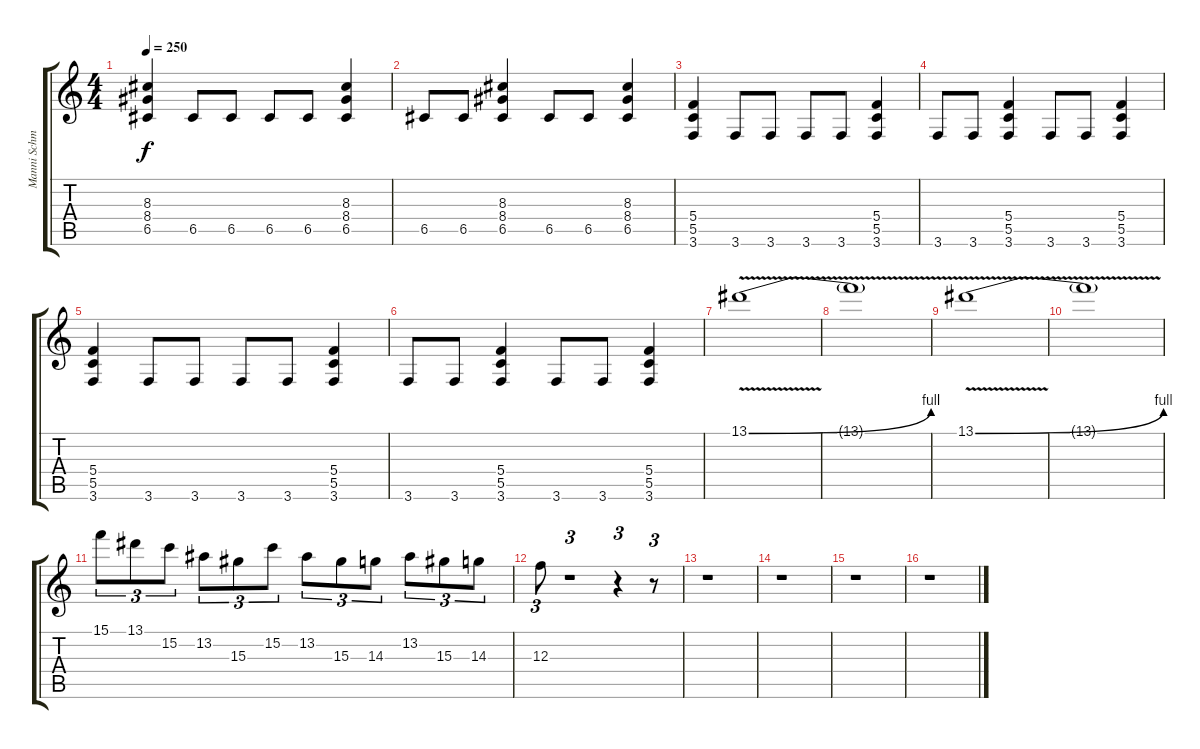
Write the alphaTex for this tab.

\track ("Manni Schmidt (Solista & Rítmica)" "Manni Schm") {instrument overdrivenguitar}
\staff {score tabs}
\tuning (D4 A3 F3 C3 G2 D2) {hide}
\ts (4 4)
\tempo 250
\clef g2
\ks c
(8.3 8.4 6.5).4{dy f} 6.5.8 6.5.8 6.5.8 6.5.8 (8.3 8.4 6.5).4 |
6.5.8 6.5.8 (8.3 8.4 6.5).4 6.5.8 6.5.8 (8.3 8.4 6.5).4 |
(5.4 5.5 3.6).4 3.6.8 3.6.8 3.6.8 3.6.8 (5.4 5.5 3.6).4 |
3.6.8 3.6.8 (5.4 5.5 3.6).4 3.6.8 3.6.8 (5.4 5.5 3.6).4 |
(5.4 5.5 3.6).4 3.6.8 3.6.8 3.6.8 3.6.8 (5.4 5.5 3.6).4 |
3.6.8 3.6.8 (5.4 5.5 3.6).4 3.6.8 3.6.8 (5.4 5.5 3.6).4 |
13.1{be (bend 0 0 60 4) v}.1 |
13.1{t}.1 |
13.1{be (bend 0 0 60 4) v}.1 |
13.1{t}.1 |
15.1.8{tu (3 2)} 13.1.8{tu (3 2)} 15.2.8{tu (3 2)} 13.2.8{tu (3 2)} 15.3.8{tu (3 2)} 15.2.8{tu (3 2)} 13.2.8{tu (3 2)} 15.3.8{tu (3 2)} 14.3.8{tu (3 2)} 13.2.8{tu (3 2)} 15.3.8{tu (3 2)} 14.3.8{tu (3 2)} |
12.3.8{tu (3 2)} r.1{tu (3 2)} r.4{tu (3 2)} r.8{tu (3 2)} |
r.1 |
r.1 |
r.1 |
r.1
